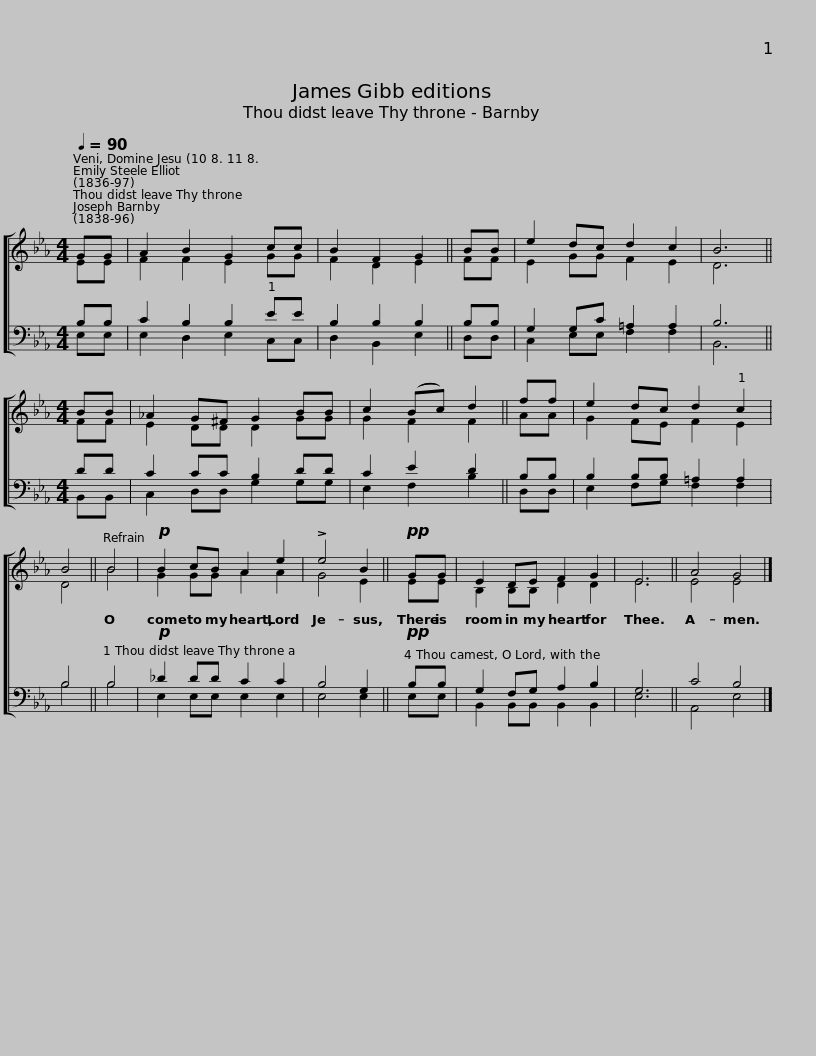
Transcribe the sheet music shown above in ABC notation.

X:1
%%score [ ( 1 2 ) ( 3 4 ) ]
L:1/8
Q:1/4=90
M:4/4
I:linebreak $
K:Eb
V:1 treble
V:2 treble
V:3 bass
V:4 bass
V:1
 GG | A2 B2 G2 cc | B2 F2 G2 || BB | e2 dc d2 c2 | %5
 B6 ||$[M:4/4] BB | !courtesy!_A2 G^F G2 BB | c2 ((Bc)) d2 || ff | %10
 e2 dc d2 c2 | B4 ||$ B4 |!p! B2 cB A2 e2 | !>!e4 B2 || %15
!pp! GG | E2 DE F2 G2 | E6 || A4 G4 |] %19
V:2
 EE | F2 F2 E2 GG | F2 D2 E2 || FF | E2 GG F2 E2 | %5
 D6 ||$[M:4/4] FF | E2 DD D2 GG | G2 F2 F2 || AA | %10
 G2 FE F2 E2 | D4 ||$ B4 | G2 GG A2 A2 | G4 E2 || %15
 EE | B,2 B,B, D2 D2 | E6 || E4 E4 |] %19
V:3
 B,B, | C2 B,2 B,2 EE | B,2 B,2 B,2 || B,B, | G,2 G,C =A,2 A,2 | %5
 B,6 ||$[M:4/4] DD | C2 CC B,2 DD | C2 E2 D2 || B,B, | %10
 B,2 B,B, =A,2 A,2 | B,4 ||$ B,4 |!p! _D2 DD C2 C2 | B,4 G,2 || %15
!pp! B,B, | G,2 F,G, A,2 B,2 | G,6 || C4 B,4 |] %19
V:4
 E,E, | E,2 D,2 E,2 C,C, | D,2 B,,2 E,2 || D,D, | C,2 E,E, F,2 F,2 | %5
 B,,6 ||$[M:4/4] B,,B,, | C,2 D,D, G,2 G,G, | E,2 F,2 B,2 || D,D, | %10
 E,2 F,G, F,2 F,2 | B,4 ||$ B,4 | E,2 E,E, E,2 E,2 | E,4 E,2 || %15
 E,E, | B,,2 B,,B,, B,,2 B,,2 | E,6 || A,,4 E,4 |] %19
